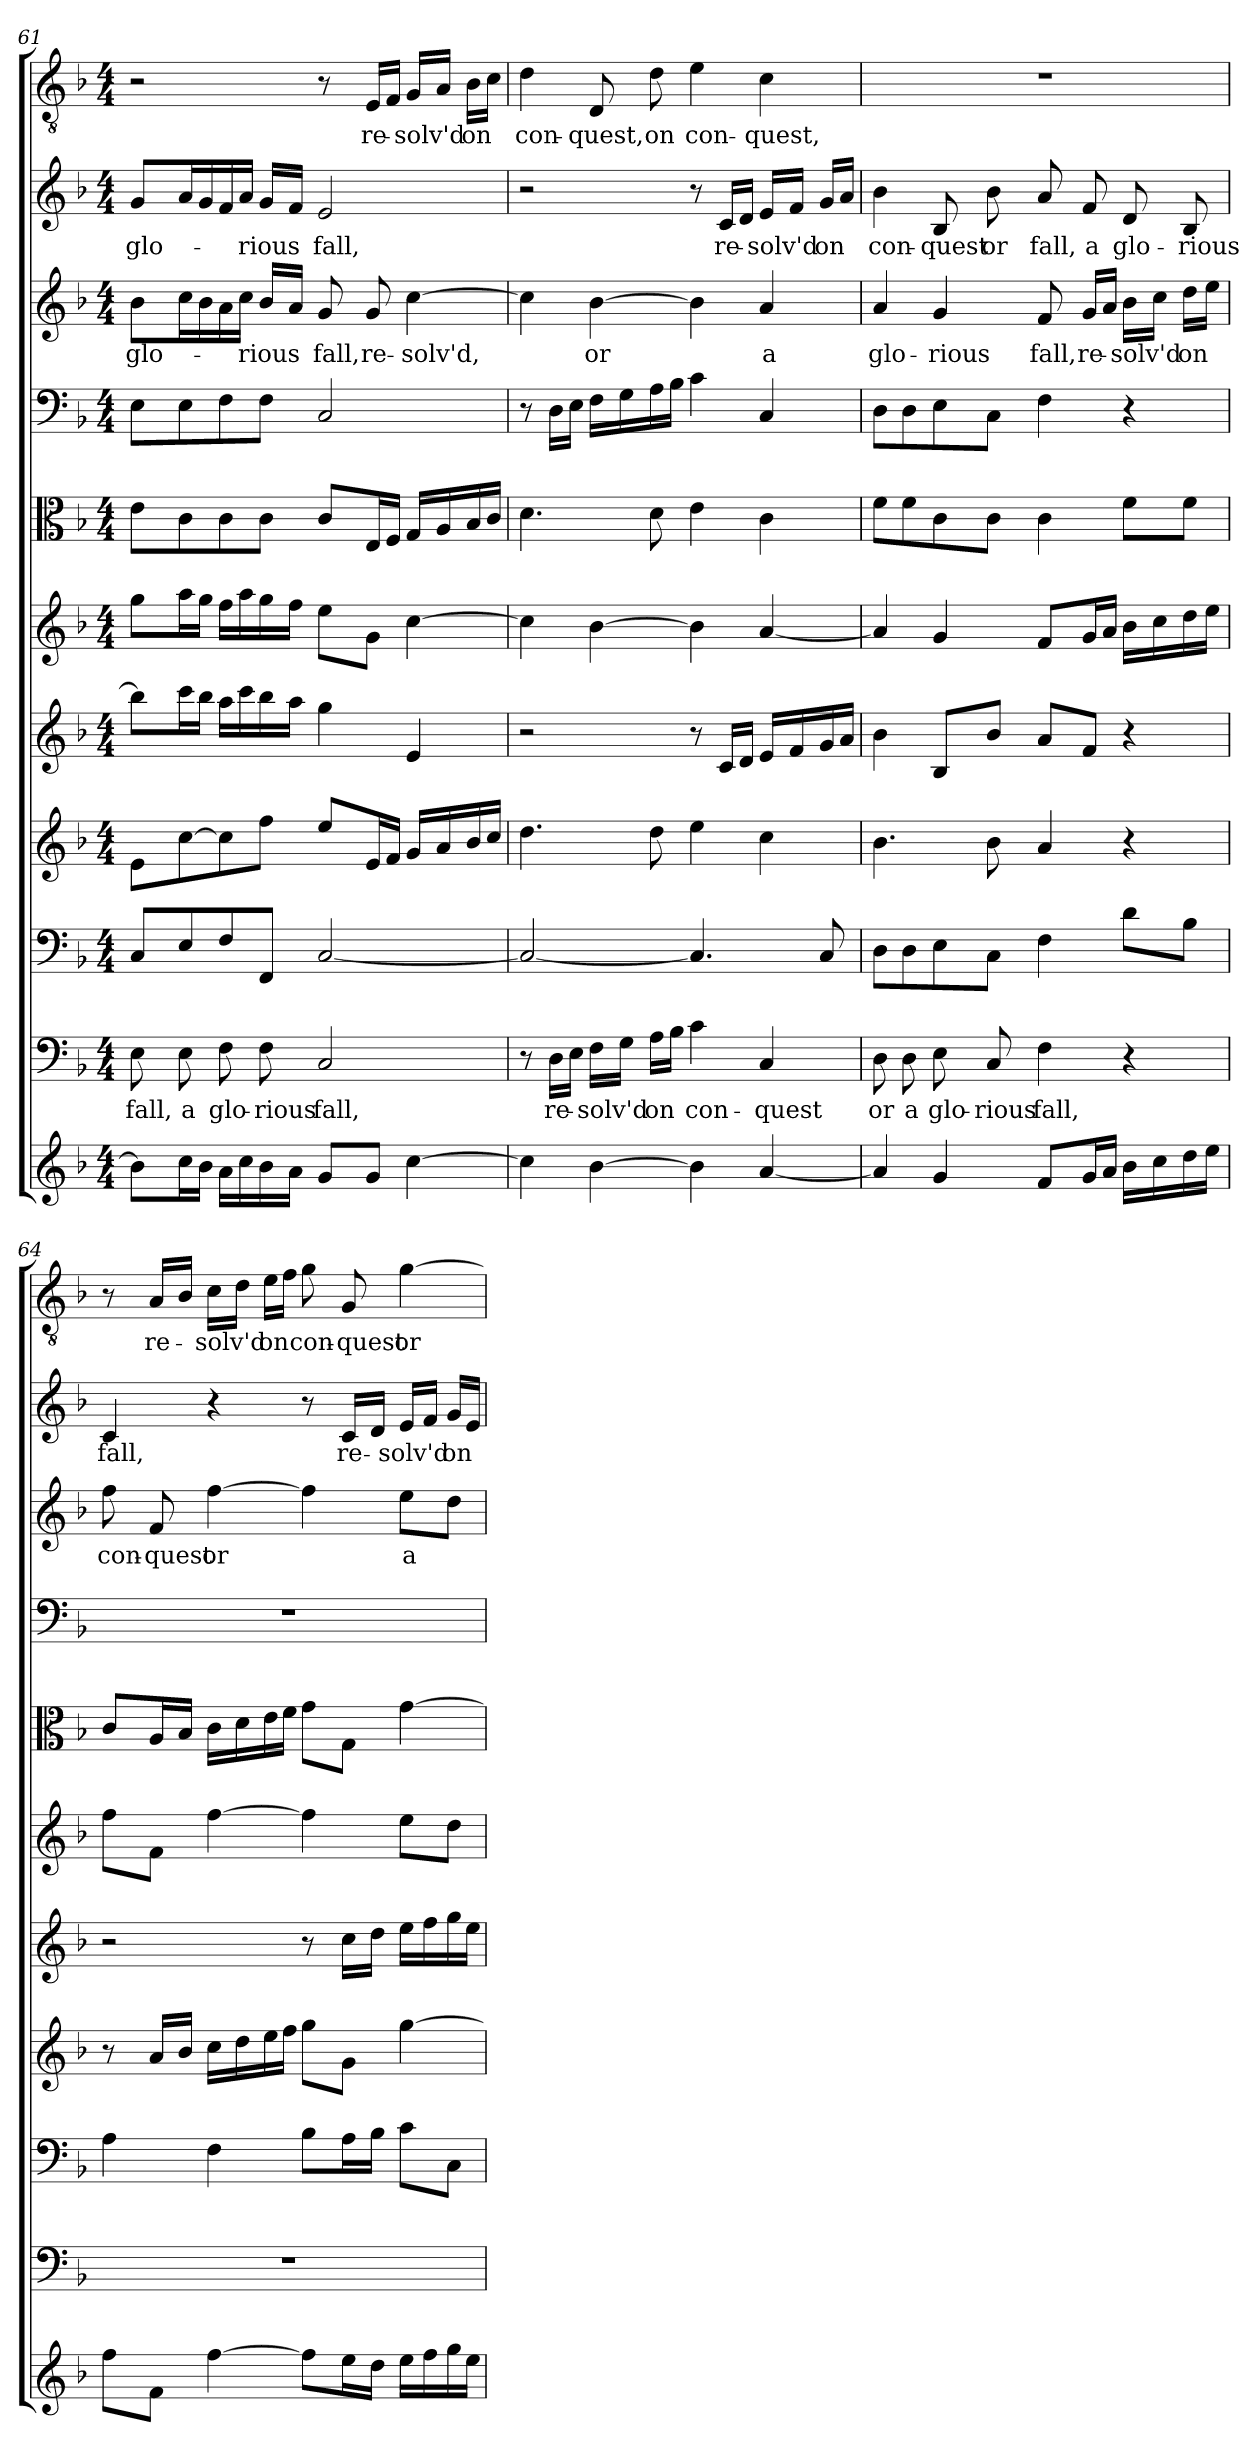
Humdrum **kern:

**kern	**kern	**text	**kern	**kern	**kern	**kern	**kern	**kern	**kern	**text	**kern	**text	**kern	**text
*part11	*part10	*part10	*part9	*part8	*part7	*part6	*part5	*part4	*part3	*part3	*part2	*part2	*part1	*part1
*staff11	*staff10	*staff10	*staff9	*staff8	*staff7	*staff6	*staff5	*staff4	*staff3	*staff3	*staff2	*staff2	*staff1	*staff1
*clefG2	*clefF4	*	*clefF4	*clefG2	*clefG2	*clefG2	*clefC3	*clefF4	*clefG2	*	*clefG2	*	*clefGv2	*
*k[b-]	*k[b-]	*	*k[b-]	*k[b-]	*k[b-]	*k[b-]	*k[b-]	*k[b-]	*k[b-]	*	*k[b-]	*	*k[b-]	*
*F:	*F:	*	*F:	*F:	*F:	*F:	*F:	*F:	*F:	*	*F:	*	*F:	*
*M4/4	*M4/4	*	*M4/4	*M4/4	*M4/4	*M4/4	*M4/4	*M4/4	*M4/4	*	*M4/4	*	*M4/4	*
=61	=61	=61	=61	=61	=61	=61	=61	=61	=61	=61	=61	=61	=61	=61
8b-\L]	8E\	fall,	8C/L	8e\L	8bb-\L]	8gg\L	8e\L	8E\L	8b-\L	glo-	8g/L	glo-	2r	.
16cc\L	8E\	a	8E/	[8cc\	16ccc\L	16aa\L	8c\	8E\	16cc\L	.	16a/L	.	.	.
16b-\JJ	.	.	.	.	16bb-\JJ	16gg\JJ	.	.	16b-\	.	16g/	.	.	.
16a\LL	8F\	glo-	8F/	8cc\]	16aa\LL	16ff\LL	8c\	8F\	16a\	.	16f/	.	.	.
16cc\	.	.	.	.	16ccc\	16aa\	.	.	16cc\JJ	.	16a/JJ	.	.	.
16b-\	8F\	-rious	8FF/J	8ff\J	16bb-\	16gg\	8c\J	8F\J	16b-/LL	-rious	16g/LL	-rious	.	.
16a\JJ	.	.	.	.	16aa\JJ	16ff\JJ	.	.	16a/JJ	.	16f/JJ	.	.	.
8g/L	2C/	fall,	[2C/	8ee/L	4gg\	8ee\L	8c/L	2C/	8g/	fall,	2e/	fall,	8r	.
8g/J	.	.	.	16e/L	.	8g\J	16E/L	.	8g/	re-	.	.	16E/LL	re-
.	.	.	.	16f/JJ	.	.	16F/JJ	.	.	.	.	.	16F/JJ	.
[4cc\	.	.	.	16g/LL	4e/	[4cc\	16G/LL	.	[4cc\	-solv'd,	.	.	16G/LL	-solv'd
.	.	.	.	16a/	.	.	16A/	.	.	.	.	.	16A/JJ	.
.	.	.	.	16b-/	.	.	16B-/	.	.	.	.	.	16B-\LL	on
.	.	.	.	16cc/JJ	.	.	16c/JJ	.	.	.	.	.	16c\JJ	.
=62	=62	=62	=62	=62	=62	=62	=62	=62	=62	=62	=62	=62	=62	=62
4cc\]	8r	.	2C/_	4.dd\	2r	4cc\]	4.d\	8r	4cc\]	.	2r	.	4d\	con-
.	16D\LL	re-	.	.	.	.	.	16D\LL	.	.	.	.	.	.
.	16E\JJ	.	.	.	.	.	.	16E\JJ	.	.	.	.	.	.
[4b-\	16F\LL	-solv'd	.	.	.	[4b-\	.	16F\LL	[4b-\	or	.	.	8D/	-quest,
.	16G\JJ	.	.	.	.	.	.	16G\	.	.	.	.	.	.
.	16A\LL	on	.	8dd\	.	.	8d\	16A\	.	.	.	.	8d\	on
.	16B-\JJ	.	.	.	.	.	.	16B-\JJ	.	.	.	.	.	.
4b-\]	4c\	con-	4.C/]	4ee\	8r	4b-\]	4e\	4c\	4b-\]	.	8r	.	4e\	con-
.	.	.	.	.	16c/LL	.	.	.	.	.	16c/LL	re-	.	.
.	.	.	.	.	16d/JJ	.	.	.	.	.	16d/JJ	.	.	.
[4a/	4C/	-quest	.	4cc\	16e/LL	[4a/	4c\	4C/	4a/	a	16e/LL	-solv'd	4c\	-quest,
.	.	.	.	.	16f/	.	.	.	.	.	16f/JJ	.	.	.
.	.	.	8C/	.	16g/	.	.	.	.	.	16g/LL	on	.	.
.	.	.	.	.	16a/JJ	.	.	.	.	.	16a/JJ	.	.	.
=63	=63	=63	=63	=63	=63	=63	=63	=63	=63	=63	=63	=63	=63	=63
4a/]	8D\	or	8D\L	4.b-\	4b-\	4a/]	8f\L	8D\L	4a/	glo-	4b-\	con-	1r	.
.	8D\	a	8D\	.	.	.	8f\	8D\	.	.	.	.	.	.
4g/	8E\	glo-	8E\	.	8B-/L	4g/	8c\	8E\	4g/	-rious	8B-/	-quest	.	.
.	8C/	-rious	8C\J	8b-\	8b-/J	.	8c\J	8C\J	.	.	8b-\	or	.	.
8f/L	4F\	fall,	4F\	4a/	8a/L	8f/L	4c\	4F\	8f/	fall,	8a/	fall,	.	.
16g/L	.	.	.	.	8f/J	16g/L	.	.	16g/LL	re-	8f/	a	.	.
16a/JJ	.	.	.	.	.	16a/JJ	.	.	16a/JJ	.	.	.	.	.
16b-\LL	4r	.	8d\L	4r	4r	16b-\LL	8f\L	4r	16b-\LL	-solv'd	8d/	glo-	.	.
16cc\	.	.	.	.	.	16cc\	.	.	16cc\JJ	.	.	.	.	.
16dd\	.	.	8B-\J	.	.	16dd\	8f\J	.	16dd\LL	on	8B-/	-rious	.	.
16ee\JJ	.	.	.	.	.	16ee\JJ	.	.	16ee\JJ	.	.	.	.	.
=64	=64	=64	=64	=64	=64	=64	=64	=64	=64	=64	=64	=64	=64	=64
8ff\L	1r	.	4A\	8r	2r	8ff\L	8c/L	1r	8ff\	con-	4c/	fall,	8r	.
8f\J	.	.	.	16a/LL	.	8f\J	16A/L	.	8f/	-quest	.	.	16A/LL	re-
.	.	.	.	16b-/JJ	.	.	16B-/JJ	.	.	.	.	.	16B-/JJ	.
[4ff\	.	.	4F\	16cc\LL	.	[4ff\	16c\LL	.	[4ff\	or	4r	.	16c\LL	-solv'd
.	.	.	.	16dd\	.	.	16d\	.	.	.	.	.	16d\JJ	.
.	.	.	.	16ee\	.	.	16e\	.	.	.	.	.	16e\LL	on
.	.	.	.	16ff\JJ	.	.	16f\JJ	.	.	.	.	.	16f\JJ	.
8ff\L]	.	.	8B-\L	8gg\L	8r	4ff\]	8g\L	.	4ff\]	.	8r	.	8g\	con-
16ee\L	.	.	16A\L	8g\J	16cc\LL	.	8G\J	.	.	.	16c/LL	re-	8G/	-quest
16dd\JJ	.	.	16B-\JJ	.	16dd\JJ	.	.	.	.	.	16d/JJ	.	.	.
16ee\LL	.	.	8c\L	[4gg\	16ee\LL	8ee\L	[4g\	.	8ee\L	a	16e/LL	-solv'd	[4g\	or
16ff\	.	.	.	.	16ff\	.	.	.	.	.	16f/JJ	.	.	.
16gg\	.	.	8C\J	.	16gg\	8dd\J	.	.	8dd\J	.	16g/LL	on	.	.
16ee\JJ	.	.	.	.	16ee\JJ	.	.	.	.	.	16e/JJ	.	.	.
=	=	=	=	=	=	=	=	=	=	=	=	=	=	=
*-	*-	*-	*-	*-	*-	*-	*-	*-	*-	*-	*-	*-	*-	*-
